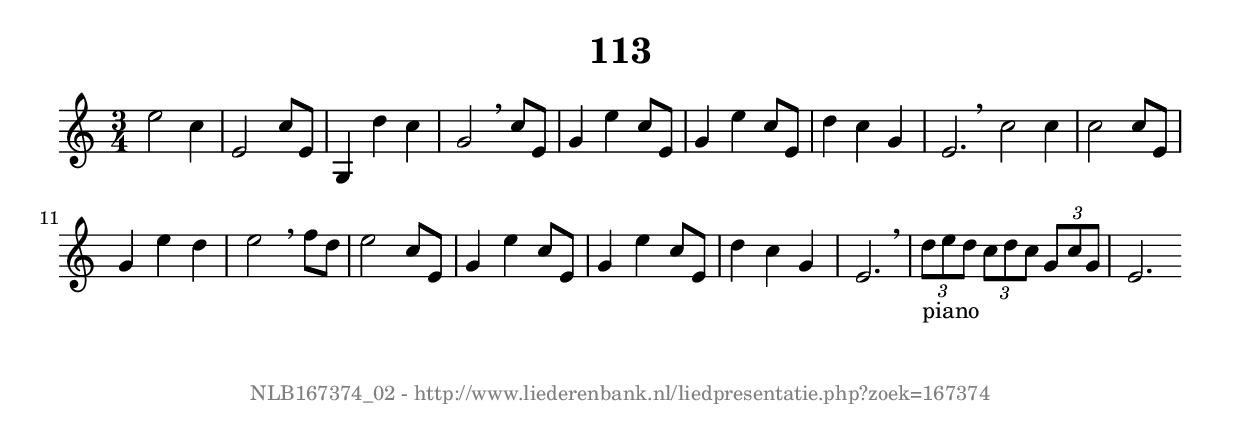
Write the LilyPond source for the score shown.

%
% produced by wce2krn 1.64 (7 June 2014)
%
\version"2.16"
#(append! paper-alist '(("long" . (cons (* 210 mm) (* 2000 mm)))))
#(set-default-paper-size "long")
sb = {\breathe}
mBreak = {\breathe }
bBreak = {\breathe }
x = {\once\override NoteHead #'style = #'cross }
gl=\glissando
itime={\override Staff.TimeSignature #'stencil = ##f }
ficta = {\once\set suggestAccidentals = ##t}
fine = {\once\override Score.RehearsalMark #'self-alignment-X = #1 \mark \markup {\italic{Fine}}}
dc = {\once\override Score.RehearsalMark #'self-alignment-X = #1 \mark \markup {\italic{D.C.}}}
dcf = {\once\override Score.RehearsalMark #'self-alignment-X = #1 \mark \markup {\italic{D.C. al Fine}}}
dcc = {\once\override Score.RehearsalMark #'self-alignment-X = #1 \mark \markup {\italic{D.C. al Coda}}}
ds = {\once\override Score.RehearsalMark #'self-alignment-X = #1 \mark \markup {\italic{D.S.}}}
dsf = {\once\override Score.RehearsalMark #'self-alignment-X = #1 \mark \markup {\italic{D.S. al Fine}}}
dsc = {\once\override Score.RehearsalMark #'self-alignment-X = #1 \mark \markup {\italic{D.S. al Coda}}}
pv = {\set Score.repeatCommands = #'((volta "1"))}
sv = {\set Score.repeatCommands = #'((volta "2"))}
tv = {\set Score.repeatCommands = #'((volta "3"))}
qv = {\set Score.repeatCommands = #'((volta "4"))}
xv = {\set Score.repeatCommands = #'((volta #f))}
\header{ tagline = ""
title = "113"
}
\score {{
\key c \major
\relative g''
{
\set melismaBusyProperties = #'()
\time 3/4
\tempo 4=120
\override Score.MetronomeMark #'transparent = ##t
\override Score.RehearsalMark #'break-visibility = #(vector #t #t #f)
e2 c4 e,2 c'8 e, g,4 d'' c g2 \sb c8 e, g4 e' c8 e, g4 e' c8 e, d'4 c g e2. \bar ":|:" \bBreak
c'2 c4 c2 c8 e, g4 e' d e2 \sb f8 d e2 c8 e, g4 e' c8 e, g4 e' c8 e, d'4 c g e2. \sb \times 2/3 {d'8_"piano" e d} \times 2/3 {c d c} \times 2/3 {g c g} e2. \bar ":|"
 }}
 \midi { }
 \layout {
            indent = 0.0\cm
}
}
\markup { \vspace #0 } \markup { \with-color #grey \fill-line { \center-column { \smaller "NLB167374_02 - http://www.liederenbank.nl/liedpresentatie.php?zoek=167374" } } }
